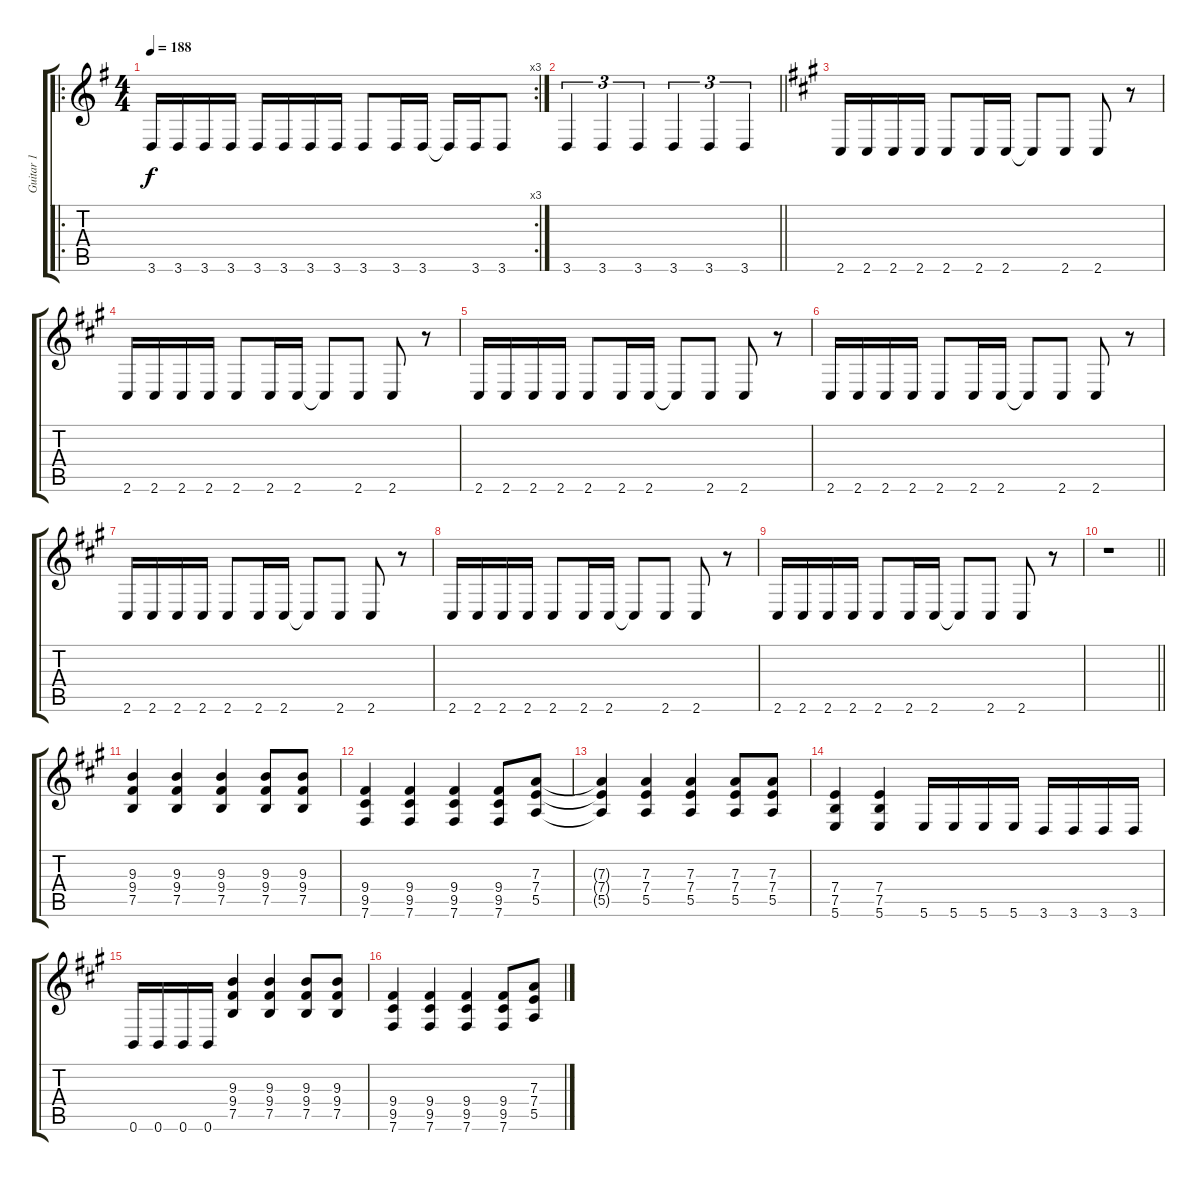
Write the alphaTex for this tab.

\track ("Guitar 1" "Guitar 1") {instrument distortionguitar}
\staff {score tabs}
\tuning (B3 Gb3 D3 A2 E2 B1) {hide}
\ro
\rc 3
\ts (4 4)
\tempo 188
\clef g2
\ks eminor
3.6.16{dy f} 3.6.16 3.6.16 3.6.16 3.6.16 3.6.16 3.6.16 3.6.16 3.6.8 3.6.16 3.6.16 3.6{t}.16 3.6.16 3.6.8 |
\barLineRight lightlight
3.6.4{tu (3 2)} 3.6.4{tu (3 2)} 3.6.4{tu (3 2)} 3.6.4{tu (3 2)} 3.6.4{tu (3 2)} 3.6.4{tu (3 2)} |
\ks f#minor
2.6.16 2.6.16 2.6.16 2.6.16 2.6.8 2.6.16 2.6.16 2.6{t}.8 2.6.8 2.6.8 r.8 |
2.6.16 2.6.16 2.6.16 2.6.16 2.6.8 2.6.16 2.6.16 2.6{t}.8 2.6.8 2.6.8 r.8 |
2.6.16 2.6.16 2.6.16 2.6.16 2.6.8 2.6.16 2.6.16 2.6{t}.8 2.6.8 2.6.8 r.8 |
2.6.16 2.6.16 2.6.16 2.6.16 2.6.8 2.6.16 2.6.16 2.6{t}.8 2.6.8 2.6.8 r.8 |
2.6.16 2.6.16 2.6.16 2.6.16 2.6.8 2.6.16 2.6.16 2.6{t}.8 2.6.8 2.6.8 r.8 |
2.6.16 2.6.16 2.6.16 2.6.16 2.6.8 2.6.16 2.6.16 2.6{t}.8 2.6.8 2.6.8 r.8 |
2.6.16 2.6.16 2.6.16 2.6.16 2.6.8 2.6.16 2.6.16 2.6{t}.8 2.6.8 2.6.8 r.8 |
\barLineRight lightlight
r.1 |
(9.3 9.4 7.5).4 (9.3 9.4 7.5).4 (9.3 9.4 7.5).4 (9.3 9.4 7.5).8 (9.3 9.4 7.5).8 |
(9.4 9.5 7.6).4 (9.4 9.5 7.6).4 (9.4 9.5 7.6).4 (9.4 9.5 7.6).8 (7.3 7.4 5.5).8 |
(7.3{t} 7.4{t} 5.5{t}).4 (7.3 7.4 5.5).4 (7.3 7.4 5.5).4 (7.3 7.4 5.5).8 (7.3 7.4 5.5).8 |
(7.4 7.5 5.6).4 (7.4 7.5 5.6).4 5.6.16 5.6.16 5.6.16 5.6.16 3.6.16 3.6.16 3.6.16 3.6.16 |
0.6.16 0.6.16 0.6.16 0.6.16 (9.3 9.4 7.5).4 (9.3 9.4 7.5).4 (9.3 9.4 7.5).8 (9.3 9.4 7.5).8 |
(9.4 9.5 7.6).4 (9.4 9.5 7.6).4 (9.4 9.5 7.6).4 (9.4 9.5 7.6).8 (7.3 7.4 5.5).8
